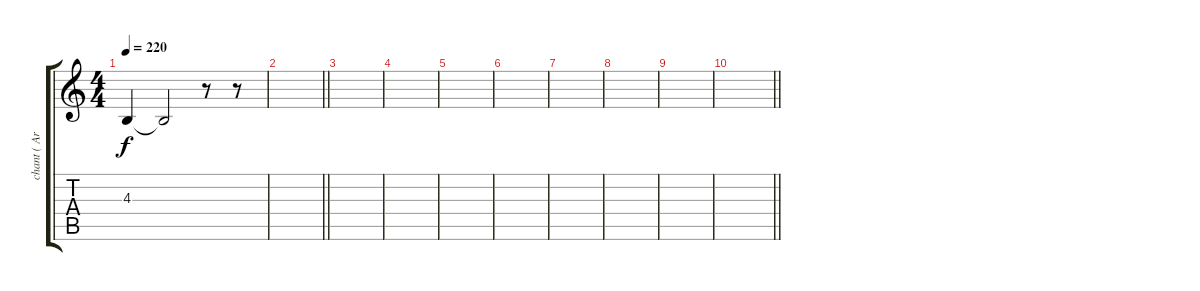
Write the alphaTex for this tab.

\track ("chant ( Arno ) " "chant ( Ar") {instrument clarinet}
\staff {score tabs}
\tuning (E4 B3 G3 D3 A2 E2) {hide}
\ts (4 4)
\tempo 220
\clef g2
\ks c
4.3.4{dy f} 4.3{t}.2 r.8 r.8 |
\barLineRight lightlight
|
|
|
|
|
|
|
|
\barLineRight lightlight
